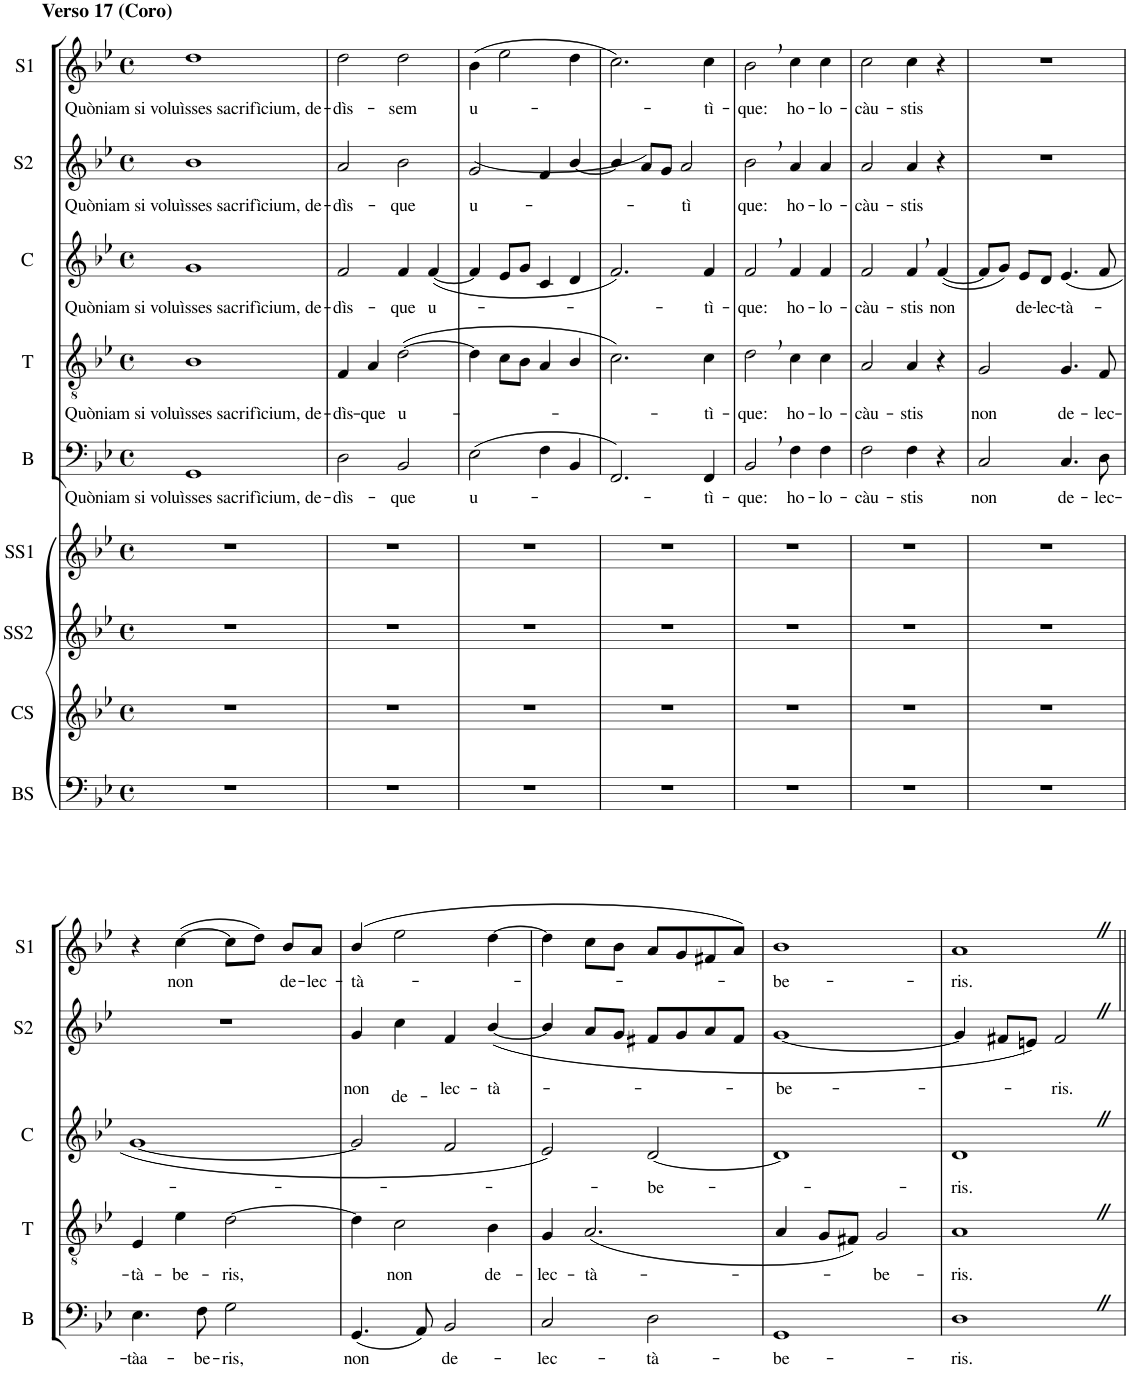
**kern	**text	**kern	**text	**kern	**text	**kern	**text	**kern	**text
*part5	*part5	*part4	*part4	*part3	*part3	*part2	*part2	*part1	*part1
*staff5	*staff5	*staff4	*staff4	*staff3	*staff3	*staff2	*staff2	*staff1	*staff1
*I"B	*	*I"T	*	*I"C	*	*I"S2	*	*I"S1	*
*I'B	*	*I'T	*	*I'C	*	*I'S2	*	*I'S1	*
!!LO:PB:g=z
*clefF4	*	*clefGv2	*	*clefG2	*	*clefG2	*	*clefG2	*
*	*	*	*	*	*	*Trd1c2	*	*Trd1c2	*
*k[b-e-]	*	*k[b-e-]	*	*k[b-e-]	*	*k[b-e-]	*	*k[b-e-]	*
*B-:	*	*B-:	*	*B-:	*	*B-:	*	*B-:	*
*M4/4	*	*M4/4	*	*M4/4	*	*M4/4	*	*M4/4	*
*met(c)	*	*met(c)	*	*met(c)	*	*met(c)	*	*met(c)	*
=1	=1	=1	=1	=1	=1	=1	=1	=1	=1
!	!	!	!	!	!	!	!	!LO:TX:a:B:t=Verso 17 (Coro)	!
!	!LO:LY:b	!	!LO:LY:b	!	!LO:LY:b	!	!LO:LY:b	!	!LO:LY:b
1GG	Quòniam si voluìsses sacrifìcium, de-	1B-	Quòniam si voluìsses sacrifìcium, de-	1g	Quòniam si voluìsses sacrifìcium, de-	1b-	Quòniam si voluìsses sacrifìcium, de-	1dd	Quòniam si voluìsses sacrifìcium, de-
=2	=2	=2	=2	=2	=2	=2	=2	=2	=2
!	!LO:LY:b	!	!LO:LY:b	!	!LO:LY:b	!	!LO:LY:b	!	!LO:LY:b
2D\	-dìs-	4F/	-dìs-	2f/	-dìs-	2a/	-dìs-	2dd\	-dìs-
!	!	!	!LO:LY:b	!	!	!	!	!	!
.	.	4A/	-que	.	.	.	.	.	.
!	!LO:LY:b	!	!LO:LY:b	!	!LO:LY:b	!	!LO:LY:b	!	!LO:LY:b
2BB-/	-que	([2d\	u-	4f/	-que	2b-\	-que	2dd\	-sem
!	!	!	!	!	!LO:LY:b	!	!	!	!
.	.	.	.	([4f/	u-	.	.	.	.
=3	=3	=3	=3	=3	=3	=3	=3	=3	=3
!	!LO:LY:b	!	!	!	!	!	!LO:LY:b	!	!LO:LY:b
(2E-\	u-	4d\]	.	4f/]	.	(2g/	u-	(4b-\	u-
.	.	8c\L	.	8e-/L	.	.	.	2ee-\	.
.	.	8B-\J	.	8g/J	.	.	.	.	.
4F\	.	4A/	.	4c/	.	4f/	.	.	.
4BB-/	.	4B-/	.	4d/	.	[4b-/	.	4dd\	.
=4	=4	=4	=4	=4	=4	=4	=4	=4	=4
2.FF/)	.	2.c\)	.	2.f/)	.	4b-/]	.	2.cc\)	.
.	.	.	.	.	.	8a/L)	.	.	.
.	.	.	.	.	.	8g/J	.	.	.
!	!	!	!	!	!	!	!LO:LY:b	!	!
.	.	.	.	.	.	2a/	tì	.	.
!	!LO:LY:b	!	!LO:LY:b	!	!LO:LY:b	!	!	!	!LO:LY:b
4FF/	-tì-	4c\	-tì-	4f/	tì-	.	.	4cc\	-tì-
=5	=5	=5	=5	=5	=5	=5	=5	=5	=5
!	!LO:LY:b	!	!LO:LY:b	!	!LO:LY:b	!	!LO:LY:b	!	!LO:LY:b
2BB-,/	-que:	2d,\	-que:	2f,/	-que:	2b-,\	que:	2b-,\	-que:
!	!LO:LY:b	!	!LO:LY:b	!	!LO:LY:b	!	!LO:LY:b	!	!LO:LY:b
4F\	ho-	4c\	ho-	4f/	ho-	4a/	ho-	4cc\	ho-
!	!LO:LY:b	!	!LO:LY:b	!	!LO:LY:b	!	!LO:LY:b	!	!LO:LY:b
4F\	-lo-	4c\	-lo-	4f/	-lo-	4a/	-lo-	4cc\	-lo-
=6	=6	=6	=6	=6	=6	=6	=6	=6	=6
!	!LO:LY:b	!	!LO:LY:b	!	!LO:LY:b	!	!LO:LY:b	!	!LO:LY:b
2F\	-càu-	2A/	-càu-	2f/	-càu-	2a/	-càu-	2cc\	-càu-
!	!LO:LY:b	!	!LO:LY:b	!	!LO:LY:b	!	!LO:LY:b	!	!LO:LY:b
4F\	-stis	4A/	-stis	4f,/	-stis	4a/	-stis	4cc\	-stis
!	!	!	!	!	!LO:LY:b	!	!	!	!
4r	.	4r	.	([4f/	non	4r	.	4r	.
=7	=7	=7	=7	=7	=7	=7	=7	=7	=7
!	!LO:LY:b	!	!LO:LY:b	!	!	!	!	!	!
2C/	non	2G/	non	8f/L]	.	1r	.	1r	.
.	.	.	.	8g/J)	.	.	.	.	.
!	!	!	!	!	!LO:LY:b	!	!	!	!
.	.	.	.	8e-/L	de-	.	.	.	.
!	!	!	!	!	!LO:LY:b	!	!	!	!
.	.	.	.	8d/J	-lec-	.	.	.	.
!	!LO:LY:b	!	!LO:LY:b	!	!LO:LY:b	!	!	!	!
4.C/	de-	4.G/	de-	(4.e-/	-tà-	.	.	.	.
!	!LO:LY:b	!	!LO:LY:b	!	!	!	!	!	!
8D\	-lec-	8F/	-lec-	8f/	.	.	.	.	.
!!LO:LB:g=z
=8	=8	=8	=8	=8	=8	=8	=8	=8	=8
!	!LO:LY:b	!	!LO:LY:b	!	!	!	!	!	!
4.E-\	-tàa-	4E-/	-tà-	[1g	.	1r	.	4r	.
!	!	!	!LO:LY:b	!	!	!	!	!	!LO:LY:b
.	.	4e-\	-be-	.	.	.	.	([4cc\	non
!	!LO:LY:b	!	!	!	!	!	!	!	!
8F\	-be-	.	.	.	.	.	.	.	.
!	!LO:LY:b	!	!LO:LY:b	!	!	!	!	!	!
2G\	-ris,	[2d\	-ris,	.	.	.	.	8cc\L]	.
.	.	.	.	.	.	.	.	8dd\J)	.
!	!	!	!	!	!	!	!	!	!LO:LY:b
.	.	.	.	.	.	.	.	8b-/L	de-
!	!	!	!	!	!	!	!	!	!LO:LY:b
.	.	.	.	.	.	.	.	8a/J	-lec-
=9	=9	=9	=9	=9	=9	=9	=9	=9	=9
!	!LO:LY:b	!	!	!	!	!	!LO:LY:b	!	!LO:LY:b
(4.GG/	non	4d\]	.	2g/]	.	4g/	non	(4b-/	-tà-
!	!	!	!LO:LY:b	!	!	!	!LO:LY:b	!	!
.	.	2c\	non	.	.	4cc\	de-	2ee-\	.
8AA/)	.	.	.	.	.	.	.	.	.
!	!LO:LY:b	!	!	!	!	!	!LO:LY:b	!	!
2BB-/	de-	.	.	2f/	.	4f/	-lec-	.	.
!	!	!	!LO:LY:b	!	!	!	!LO:LY:b	!	!
.	.	4B-\	de-	.	.	([4b-/	-tà-	[4dd\	.
=10	=10	=10	=10	=10	=10	=10	=10	=10	=10
!	!LO:LY:b	!	!LO:LY:b	!	!	!	!	!	!
2C/	lec-	4G/	-lec-	2e-/)	.	4b-/]	.	4dd\]	.
!	!	!	!LO:LY:b	!	!	!	!	!	!
.	.	(2.A/	-tà-	.	.	8a/L	.	8cc\L	.
.	.	.	.	.	.	8g/J	.	8b-\J	.
!	!LO:LY:b	!	!	!	!LO:LY:b	!	!	!	!
2D\	-tà-	.	.	[2d/	-be-	8f#X/L	.	8a/L	.
.	.	.	.	.	.	8g/	.	8g/	.
.	.	.	.	.	.	8a/	.	8f#X/	.
.	.	.	.	.	.	8f#/J	.	8a/J)	.
=11	=11	=11	=11	=11	=11	=11	=11	=11	=11
!	!LO:LY:b	!	!	!	!	!	!LO:LY:b	!	!LO:LY:b
1GG	-be-	4A/	.	1d]	.	[1g	-be-	1b-	-be-
.	.	8G/L	.	.	.	.	.	.	.
.	.	8F#X/J)	.	.	.	.	.	.	.
!	!	!	!LO:LY:b	!	!	!	!	!	!
.	.	2G/	-be-	.	.	.	.	.	.
=12	=12	=12	=12	=12	=12	=12	=12	=12	=12
!	!LO:LY:b	!	!LO:LY:b	!	!LO:LY:b	!	!	!	!LO:LY:b
1DZ	-ris.	1AZ	-ris.	1dZ	ris.	4g/]	.	1aZ	-ris.
.	.	.	.	.	.	8f#X/L	.	.	.
.	.	.	.	.	.	8en/J)	.	.	.
!	!	!	!	!	!	!	!LO:LY:b	!	!
.	.	.	.	.	.	2f#Z/	-ris.	.	.
=||	=||	=||	=||	=||	=||	=||	=||	=||	=||
*-	*-	*-	*-	*-	*-	*-	*-	*-	*-
